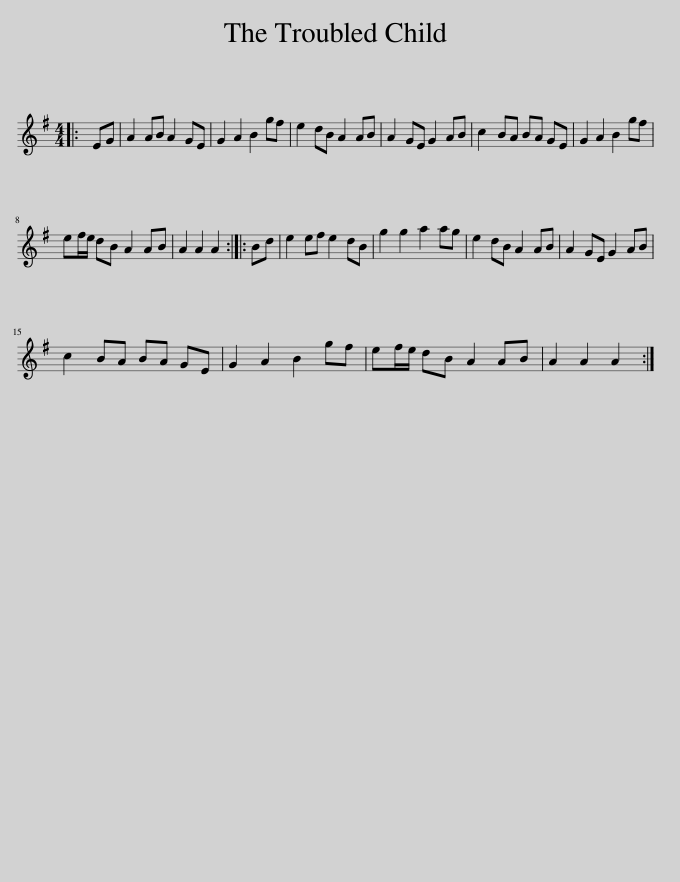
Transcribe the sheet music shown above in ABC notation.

X:1
L:1/8
M:4/4
I:linebreak $
K:G
V:1 treble
V:1
|: EG | A2 AB A2 GE | G2 A2 B2 gf | e2 dB A2 AB | A2 GE G2 AB | %5
 c2 BA BA GE | G2 A2 B2 gf |$ ef/e/ dB A2 AB | A2 A2 A2 :: Bd | %10
 e2 ef e2 dB | g2 g2 a2 ag | e2 dB A2 AB | A2 GE G2 AB |$ c2 BA BA GE | %15
 G2 A2 B2 gf | ef/e/ dB A2 AB | A2 A2 A2 :| %18
